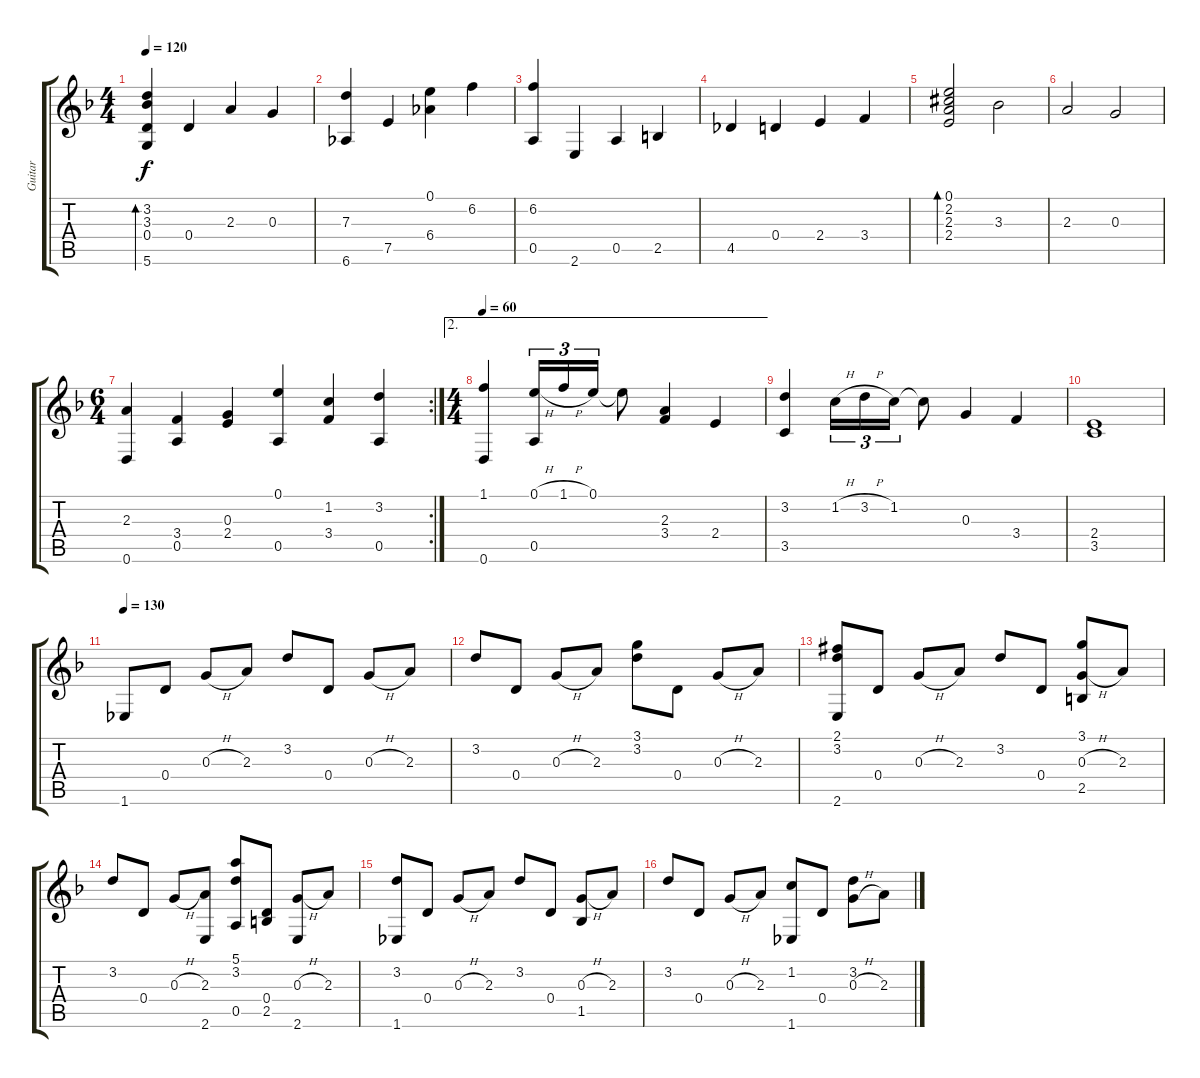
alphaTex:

\track ("Guitar" "Guitar") {instrument acousticguitarnylon}
\staff {score tabs}
\tuning (E4 B3 G3 D3 A2 D2) {hide}
\ts (4 4)
\tempo 120
\clef g2
\ks dminor
(3.2 3.3 0.4 5.6).4{bd 60 dy f} 0.4.4 2.3.4 0.3.4 |
(7.3 6.6).4 7.5.4 (0.1 6.4).4 6.2.4 |
(6.2 0.5).4 2.6.4 0.5.4 2.5.4 |
4.5.4 0.4.4 2.4.4 3.4.4 |
(0.1 2.2{acc #} 2.3 2.4).2{bd 60} 3.3.2 |
2.3.2 0.3.2 |
\rc 2
\ts (6 4)
(2.3 0.6).4 (3.4 0.5).4 (0.3 2.4).4 (0.1 0.5).4 (1.2 3.4).4 (3.2 0.5).4 |
\ae 2
\ts (4 4)
\tempo 60
(1.1 0.6).4 (0.1{h} 0.5).16{tu (3 2)} 1.1{h}.16{tu (3 2)} 0.1.16{tu (3 2)} 0.1{t}.8 (2.3 3.4).4 2.4.4 |
(3.2 3.5).4 1.2{h}.16{tu (3 2)} 3.2{h}.16{tu (3 2)} 1.2.16{tu (3 2)} 1.2{t}.8 0.3.4 3.4.4 |
(2.4 3.5).1 |
\tempo 130
1.6.8 0.4.8 0.3{h}.8 2.3.8 3.2.8 0.4.8 0.3{h}.8 2.3.8 |
3.2.8 0.4.8 0.3{h}.8 2.3.8 (3.1 3.2).8 0.4.8 0.3{h}.8 2.3.8 |
(2.1{acc #} 3.2 2.6).8 0.4.8 0.3{h}.8 2.3.8 3.2.8 0.4.8 (3.1 0.3{h} 2.5).8 2.3.8 |
3.2.8 0.4.8 0.3{h}.8 (2.3 2.6).8 (5.1 3.2 0.5).8 (0.4 2.5).8 (0.3{h} 2.6).8 2.3.8 |
(3.2 1.6).8 0.4.8 0.3{h}.8 2.3.8 3.2.8 0.4.8 (0.3{h} 1.5).8 2.3.8 |
3.2.8 0.4.8 0.3{h}.8 2.3.8 (1.2 1.6).8 0.4.8 (3.2 0.3{h}).8 2.3.8
